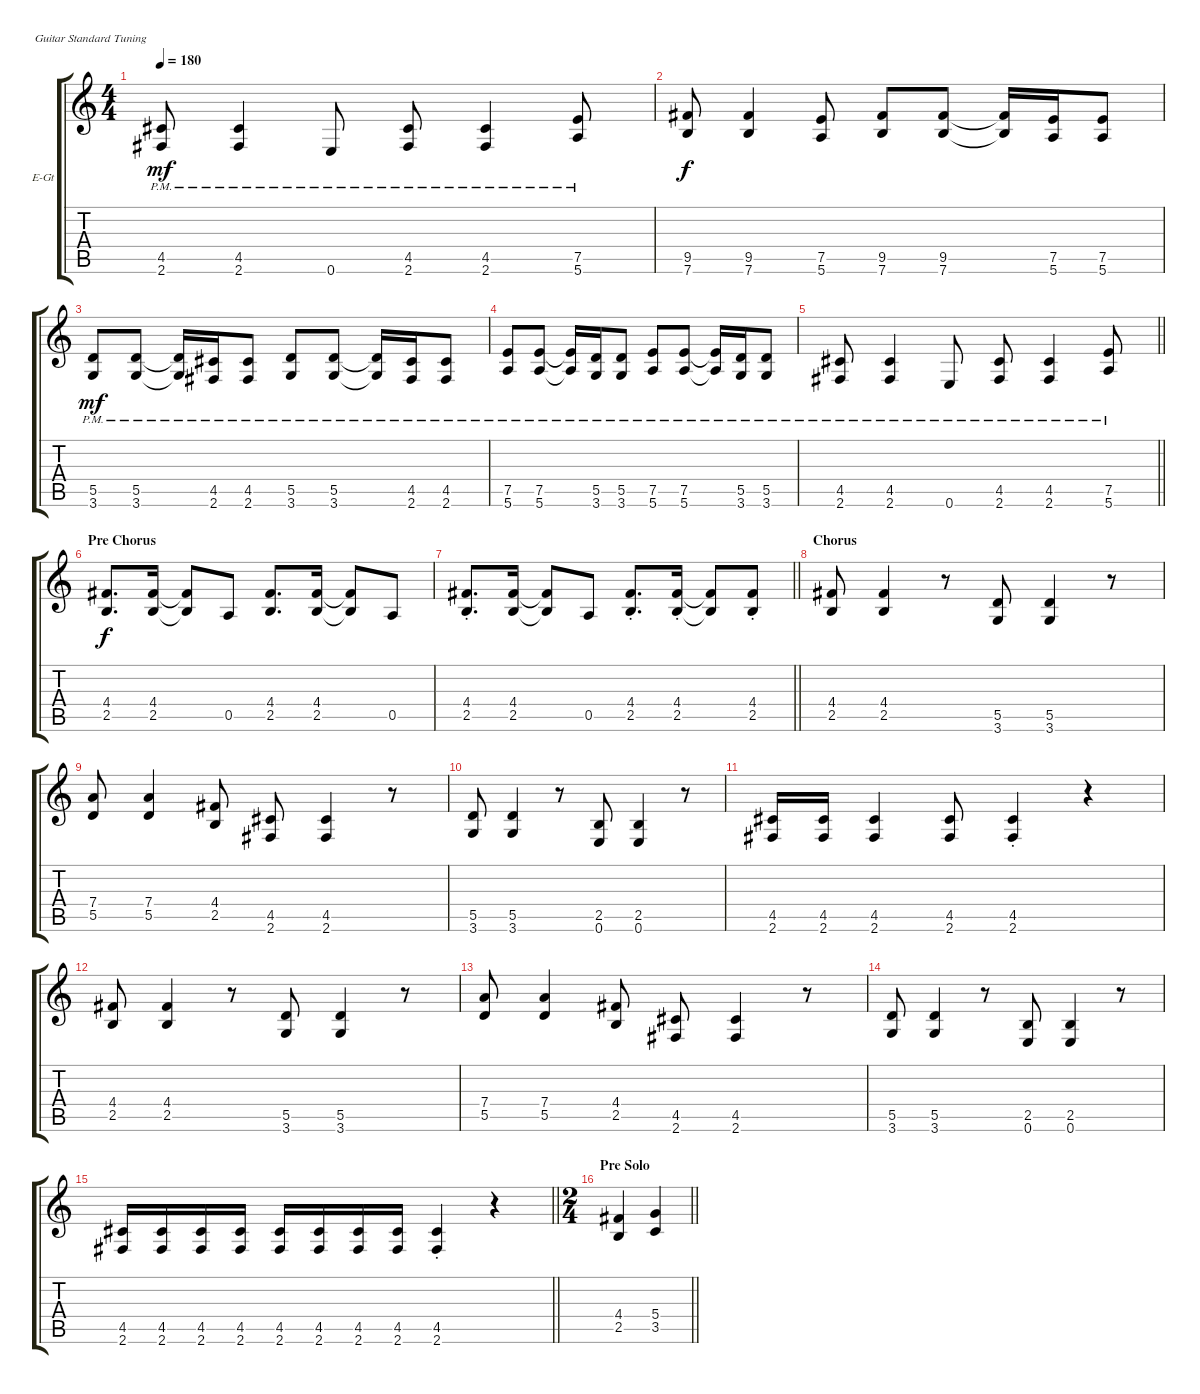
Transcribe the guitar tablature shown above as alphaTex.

\bracketExtendMode groupsimilarinstruments
\firstSystemTrackNameOrientation horizontal
\otherSystemsTrackNameOrientation horizontal
\track ("Gtr. II Rhytm" "E-Gt") {instrument overdrivenguitar}
\staff {score tabs}
\tuning (E4 B3 G3 D3 A2 E2)
\ts (4 4)
\tempo 180
\clef g2
\ks c
(4.5{pm} 2.6{pm}).8{dy mf} (4.5{pm} 2.6{pm}).4 0.6{pm}.8 (4.5{pm} 2.6{pm}).8 (4.5{pm} 2.6{pm}).4 (7.5{pm} 5.6{pm}).8 |
(9.5 7.6).8{dy f} (9.5 7.6).4 (7.5 5.6).8 (9.5 7.6).8 (9.5 7.6).8 (9.5{t} 7.6{t}).16 (7.5 5.6).16 (7.5 5.6).8 |
(5.5{pm} 3.6{pm}).8{dy mf} (5.5{pm} 3.6{pm}).8 (5.5{pm t} 3.6{pm t}).16 (4.5{pm} 2.6{pm}).16 (4.5{pm} 2.6{pm}).8 (5.5{pm} 3.6{pm}).8 (5.5{pm} 3.6{pm}).8 (5.5{pm t} 3.6{pm t}).16 (4.5{pm} 2.6{pm}).16 (4.5{pm} 2.6{pm}).8 |
(7.5{pm} 5.6{pm}).8 (7.5{pm} 5.6{pm}).8 (7.5{pm t} 5.6{pm t}).16 (5.5{pm} 3.6{pm}).16 (5.5{pm} 3.6{pm}).8 (7.5{pm} 5.6{pm}).8 (7.5{pm} 5.6{pm}).8 (7.5{pm t} 5.6{pm t}).16 (5.5{pm} 3.6{pm}).16 (5.5{pm} 3.6{pm}).8 |
\barLineRight lightlight
(4.5{pm} 2.6{pm}).8 (4.5{pm} 2.6{pm}).4 0.6{pm}.8 (4.5{pm} 2.6{pm}).8 (4.5{pm} 2.6{pm}).4 (7.5{pm} 5.6{pm}).8 |
\section ("" "Pre Chorus")
(4.4 2.5).8{d dy f} (4.4 2.5).16 (4.4{t} 2.5{t}).8 0.5.8 (4.4 2.5).8{d} (4.4 2.5).16 (4.4{t} 2.5{t}).8 0.5.8 |
\barLineRight lightlight
(4.4{st} 2.5{st}).8{d} (4.4 2.5).16 (4.4{t} 2.5{t}).8 0.5.8 (4.4{st} 2.5{st}).8{d} (4.4{st} 2.5{st}).16 (4.4{t} 2.5{t}).8 (4.4{st} 2.5{st}).8 |
\section ("" "Chorus")
(4.4 2.5).8 (4.4 2.5).4 r.8 (5.5 3.6).8 (5.5 3.6).4 r.8 |
(7.4 5.5).8 (7.4 5.5).4 (4.4 2.5).8 (4.5 2.6).8 (4.5 2.6).4 r.8 |
(5.5 3.6).8 (5.5 3.6).4 r.8 (2.5 0.6).8 (2.5 0.6).4 r.8 |
(4.5 2.6).16 (4.5 2.6).16 (4.5 2.6).4 (4.5 2.6).8 (4.5{st} 2.6{st}).4 r.4 |
(4.4 2.5).8 (4.4 2.5).4 r.8 (5.5 3.6).8 (5.5 3.6).4 r.8 |
(7.4 5.5).8 (7.4 5.5).4 (4.4 2.5).8 (4.5 2.6).8 (4.5 2.6).4 r.8 |
(5.5 3.6).8 (5.5 3.6).4 r.8 (2.5 0.6).8 (2.5 0.6).4 r.8 |
\barLineRight lightlight
(4.5 2.6).16 (4.5 2.6).16 (4.5 2.6).16 (4.5 2.6).16 (4.5 2.6).16 (4.5 2.6).16 (4.5 2.6).16 (4.5 2.6).16 (4.5{st} 2.6{st}).4 r.4 |
\ts (2 4)
\beaming (8 2 2)
\section ("" "Pre Solo")
\barLineRight lightlight
(4.4 2.5).4 (5.4 3.5).4
